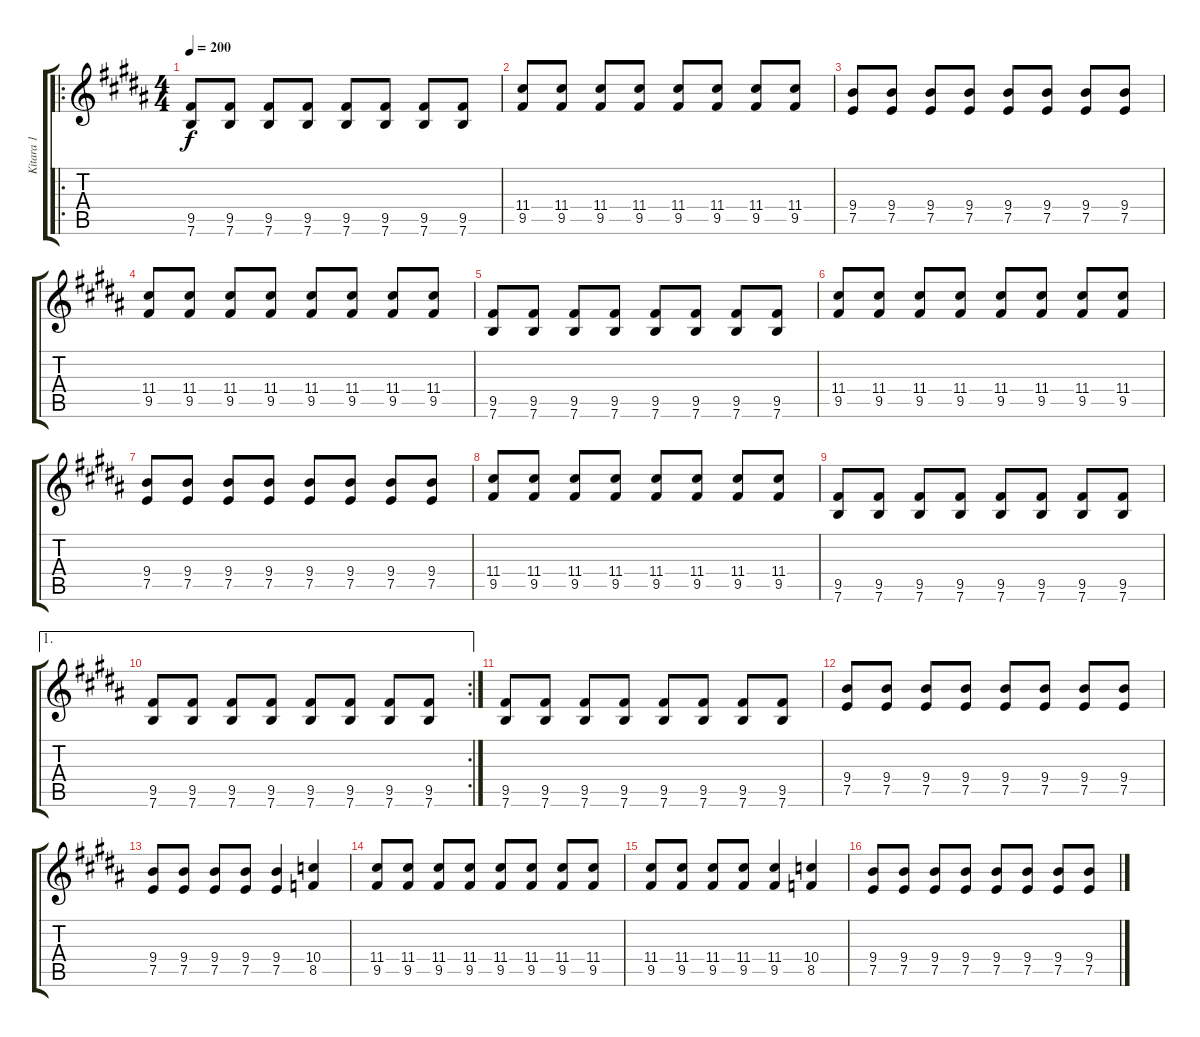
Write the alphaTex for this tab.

\track ("Kitara 1" "Kitara 1") {instrument distortionguitar}
\staff {score tabs}
\tuning (E4 B3 G3 D3 A2 E2) {hide}
\ro
\ts (4 4)
\tempo 200
\clef g2
\ks b
(9.5 7.6).8{dy f} (9.5 7.6).8 (9.5 7.6).8 (9.5 7.6).8 (9.5 7.6).8 (9.5 7.6).8 (9.5 7.6).8 (9.5 7.6).8 |
(11.4 9.5).8 (11.4 9.5).8 (11.4 9.5).8 (11.4 9.5).8 (11.4 9.5).8 (11.4 9.5).8 (11.4 9.5).8 (11.4 9.5).8 |
(9.4 7.5).8 (9.4 7.5).8 (9.4 7.5).8 (9.4 7.5).8 (9.4 7.5).8 (9.4 7.5).8 (9.4 7.5).8 (9.4 7.5).8 |
(11.4 9.5).8 (11.4 9.5).8 (11.4 9.5).8 (11.4 9.5).8 (11.4 9.5).8 (11.4 9.5).8 (11.4 9.5).8 (11.4 9.5).8 |
(9.5 7.6).8 (9.5 7.6).8 (9.5 7.6).8 (9.5 7.6).8 (9.5 7.6).8 (9.5 7.6).8 (9.5 7.6).8 (9.5 7.6).8 |
(11.4 9.5).8 (11.4 9.5).8 (11.4 9.5).8 (11.4 9.5).8 (11.4 9.5).8 (11.4 9.5).8 (11.4 9.5).8 (11.4 9.5).8 |
(9.4 7.5).8 (9.4 7.5).8 (9.4 7.5).8 (9.4 7.5).8 (9.4 7.5).8 (9.4 7.5).8 (9.4 7.5).8 (9.4 7.5).8 |
(11.4 9.5).8 (11.4 9.5).8 (11.4 9.5).8 (11.4 9.5).8 (11.4 9.5).8 (11.4 9.5).8 (11.4 9.5).8 (11.4 9.5).8 |
(9.5 7.6).8 (9.5 7.6).8 (9.5 7.6).8 (9.5 7.6).8 (9.5 7.6).8 (9.5 7.6).8 (9.5 7.6).8 (9.5 7.6).8 |
\ae 1
\rc 2
(9.5 7.6).8 (9.5 7.6).8 (9.5 7.6).8 (9.5 7.6).8 (9.5 7.6).8 (9.5 7.6).8 (9.5 7.6).8 (9.5 7.6).8 |
(9.5 7.6).8 (9.5 7.6).8 (9.5 7.6).8 (9.5 7.6).8 (9.5 7.6).8 (9.5 7.6).8 (9.5 7.6).8 (9.5 7.6).8 |
(9.4 7.5).8 (9.4 7.5).8 (9.4 7.5).8 (9.4 7.5).8 (9.4 7.5).8 (9.4 7.5).8 (9.4 7.5).8 (9.4 7.5).8 |
(9.4 7.5).8 (9.4 7.5).8 (9.4 7.5).8 (9.4 7.5).8 (9.4 7.5).4 (10.4 8.5).4 |
(11.4 9.5).8 (11.4 9.5).8 (11.4 9.5).8 (11.4 9.5).8 (11.4 9.5).8 (11.4 9.5).8 (11.4 9.5).8 (11.4 9.5).8 |
(11.4 9.5).8 (11.4 9.5).8 (11.4 9.5).8 (11.4 9.5).8 (11.4 9.5).4 (10.4 8.5).4 |
(9.4 7.5).8 (9.4 7.5).8 (9.4 7.5).8 (9.4 7.5).8 (9.4 7.5).8 (9.4 7.5).8 (9.4 7.5).8 (9.4 7.5).8
